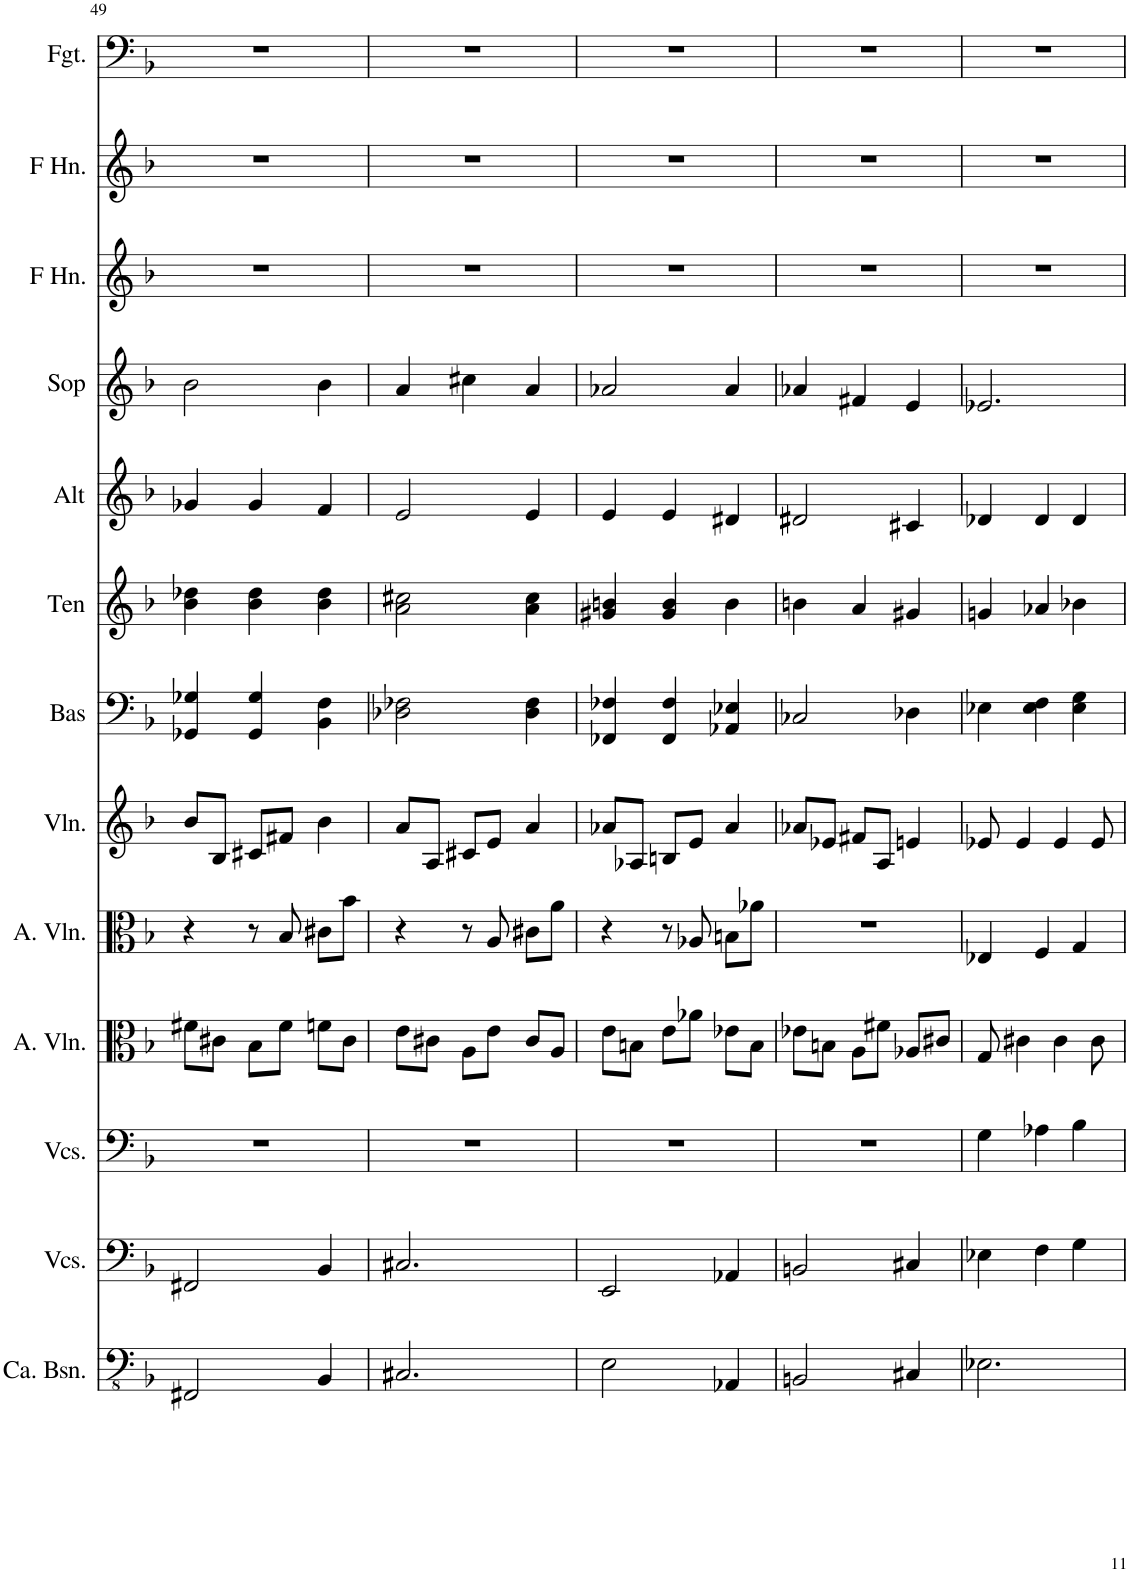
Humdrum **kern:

**kern	**kern	**kern	**kern	**kern	**kern	**kern	**kern	**kern	**kern	**kern	**kern	**kern
*part13	*part12	*part11	*part10	*part9	*part8	*part7	*part6	*part5	*part4	*part3	*part2	*part1
*staff13	*staff12	*staff11	*staff10	*staff9	*staff8	*staff7	*staff6	*staff5	*staff4	*staff3	*staff2	*staff1
*I"Contrabassen, Double Bass	*I"Violoncellos, Cello II	*I"Violoncellos, Cello I	*I"Altviolen, Viola II	*I"Altviolen, Viola I	*I"Violen, Violin	*I"Bas	*I"Tenor	*I"Alt	*I"Sopraan	*I"Hoorn in F, Horn in F III,IV	*I"Hoorn in F, Horn in F I,II	*I"Fagot, Bassoon
*I'Ca. Bsn.	*I'Vcs.	*I'Vcs.	*I'A. Vln.	*I'A. Vln.	*I'Vln.	*I'Bas	*I'Ten	*I'Alt	*I'Sop	*I'F Hn.	*I'F Hn.	*I'Fgt.
!!LO:PB:g=z
*clefFv4	*clefF4	*clefF4	*clefC3	*clefC3	*clefG2	*clefF4	*clefG2	*clefG2	*clefG2	*clefG2	*clefG2	*clefF4
*	*	*	*	*	*	*	*Trd1c2	*Trd1c2	*	*Trd4c7	*Trd4c7	*
*k[b-]	*k[b-]	*k[b-]	*k[b-]	*k[b-]	*k[b-]	*k[b-]	*k[b-]	*k[b-]	*k[b-]	*k[b-]	*k[b-]	*k[b-]
*M3/4	*M3/4	*M3/4	*M3/4	*M3/4	*M3/4	*M3/4	*M3/4	*M3/4	*M3/4	*M3/4	*M3/4	*M3/4
=49	=49	=49	=49	=49	=49	=49	=49	=49	=49	=49	=49	=49
2FFF#X/	2FF#X/	2.r	8f#X\L	4r	8b-/L	4GG-X/ 4G-X/	4b-\ 4dd-X\	4g-X/	2b-\	2.r	2.r	2.r
.	.	.	8c#X\J	.	8B-/J	.	.	.	.	.	.	.
.	.	.	8B-\L	8r	8c#X/L	4GG-/ 4G-/	4b-\ 4dd-\	4g-/	.	.	.	.
.	.	.	8f#\J	8B-/	8f#X/J	.	.	.	.	.	.	.
4BBB-/	4BB-/	.	8fn\L	8c#X\L	4b-\	4BB-\ 4F\	4b-\ 4dd-\	4f/	4b-\	.	.	.
.	.	.	8c#\J	8b-\J	.	.	.	.	.	.	.	.
=50	=50	=50	=50	=50	=50	=50	=50	=50	=50	=50	=50	=50
2.CC#X/	2.C#X/	2.r	8e\L	4r	8a/L	2D-X\ 2F-X\	2a\ 2cc#X\	2e/	4a/	2.r	2.r	2.r
.	.	.	8c#X\J	.	8A/J	.	.	.	.	.	.	.
.	.	.	8A\L	8r	8c#X/L	.	.	.	4cc#X\	.	.	.
.	.	.	8e\J	8A/	8e/J	.	.	.	.	.	.	.
.	.	.	8c#/L	8c#X\L	4a/	4D-\ 4F-\	4a\ 4cc#\	4e/	4a/	.	.	.
.	.	.	8A/J	8a\J	.	.	.	.	.	.	.	.
=51	=51	=51	=51	=51	=51	=51	=51	=51	=51	=51	=51	=51
2EE\	2EE/	2.r	8e\L	4r	8a-X/L	4FF-X/ 4F-X/	4g#X/ 4bn/	4e/	2a-X/	2.r	2.r	2.r
.	.	.	8Bn\J	.	8A-X/J	.	.	.	.	.	.	.
.	.	.	8e\L	8r	8Bn/L	4FF-/ 4F-/	4g#/ 4b/	4e/	.	.	.	.
.	.	.	8a-X\J	8A-X/	8e/J	.	.	.	.	.	.	.
4AAA-X/	4AA-X/	.	8e-X\L	8Bn\L	4a-/	4AA-X/ 4E-X/	4b\	4d#X/	4a-/	.	.	.
.	.	.	8B\J	8a-X\J	.	.	.	.	.	.	.	.
=52	=52	=52	=52	=52	=52	=52	=52	=52	=52	=52	=52	=52
2BBBn/	2BBn/	2.r	8e-X\L	2.r	8a-X/L	2C-X/	4bn\	2d#X/	4a-X/	2.r	2.r	2.r
.	.	.	8Bn\J	.	8e-X/J	.	.	.	.	.	.	.
.	.	.	8A\L	.	8f#X/L	.	4a/	.	4f#X/	.	.	.
.	.	.	8f#X\J	.	8A/J	.	.	.	.	.	.	.
4CC#X/	4C#X/	.	8A-X/L	.	4en/	4D-X\	4g#X/	4c#X/	4e/	.	.	.
.	.	.	8c#X/J	.	.	.	.	.	.	.	.	.
=53	=53	=53	=53	=53	=53	=53	=53	=53	=53	=53	=53	=53
2.EE-X\	4E-X\	4G\	8G/	4E-X/	8e-X/	4E-X\	4gn/	4d-X/	2.e-X/	2.r	2.r	2.r
.	.	.	4c#X\	.	4e-/	.	.	.	.	.	.	.
.	4F\	4A-X\	.	4F/	.	4E-\ 4F\	4a-X/	4d-/	.	.	.	.
.	.	.	4c#\	.	4e-/	.	.	.	.	.	.	.
.	4G\	4B-\	.	4G/	.	4E-\ 4G\	4b-X\	4d-/	.	.	.	.
.	.	.	8c#\	.	8e-/	.	.	.	.	.	.	.
=	=	=	=	=	=	=	=	=	=	=	=	=
*-	*-	*-	*-	*-	*-	*-	*-	*-	*-	*-	*-	*-
